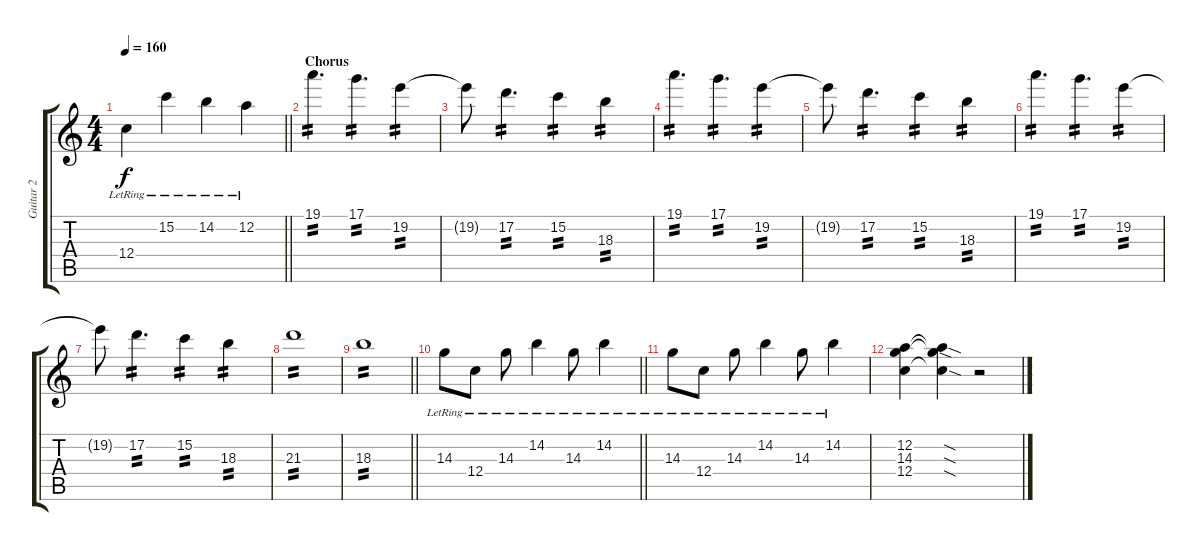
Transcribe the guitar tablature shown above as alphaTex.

\track ("Guitar 2" "Guitar 2") {instrument distortionguitar}
\staff {score tabs}
\tuning (D4 A3 F3 C3 G2 C2) {hide}
\ts (4 4)
\tempo 160
\clef g2
\barLineRight lightlight
\ks c
12.4{lr}.4{dy f} 15.2{lr}.4 14.2{lr}.4 12.2{lr}.4 |
\section ("" "Chorus")
19.1.4{d tp 2 volume 11} 17.1.4{d tp 2} 19.2.4{tp 2} |
19.2{t}.8 17.2.4{d tp 2} 15.2.4{tp 2} 18.3.4{tp 2} |
19.1.4{d tp 2} 17.1.4{d tp 2} 19.2.4{tp 2} |
19.2{t}.8 17.2.4{d tp 2} 15.2.4{tp 2} 18.3.4{tp 2} |
19.1.4{d tp 2} 17.1.4{d tp 2} 19.2.4{tp 2} |
19.2{t}.8 17.2.4{d tp 2} 15.2.4{tp 2} 18.3.4{tp 2} |
21.3.1{tp 2} |
\barLineRight lightlight
18.3.1{tp 2} |
\barLineRight lightlight
14.3{lr}.8{volume 7} 12.4{lr}.8 14.3{lr}.8 14.2{lr}.4 14.3{lr}.8 14.2{lr}.4 |
\section ("" "")
14.3{lr}.8 12.4{lr}.8 14.3{lr}.8 14.2{lr}.4 14.3{lr}.8 14.2{lr}.4 |
(12.2 14.3 12.4).4 (12.2{sod t} 14.3{sod t} 12.4{sod t}).4 r.2
